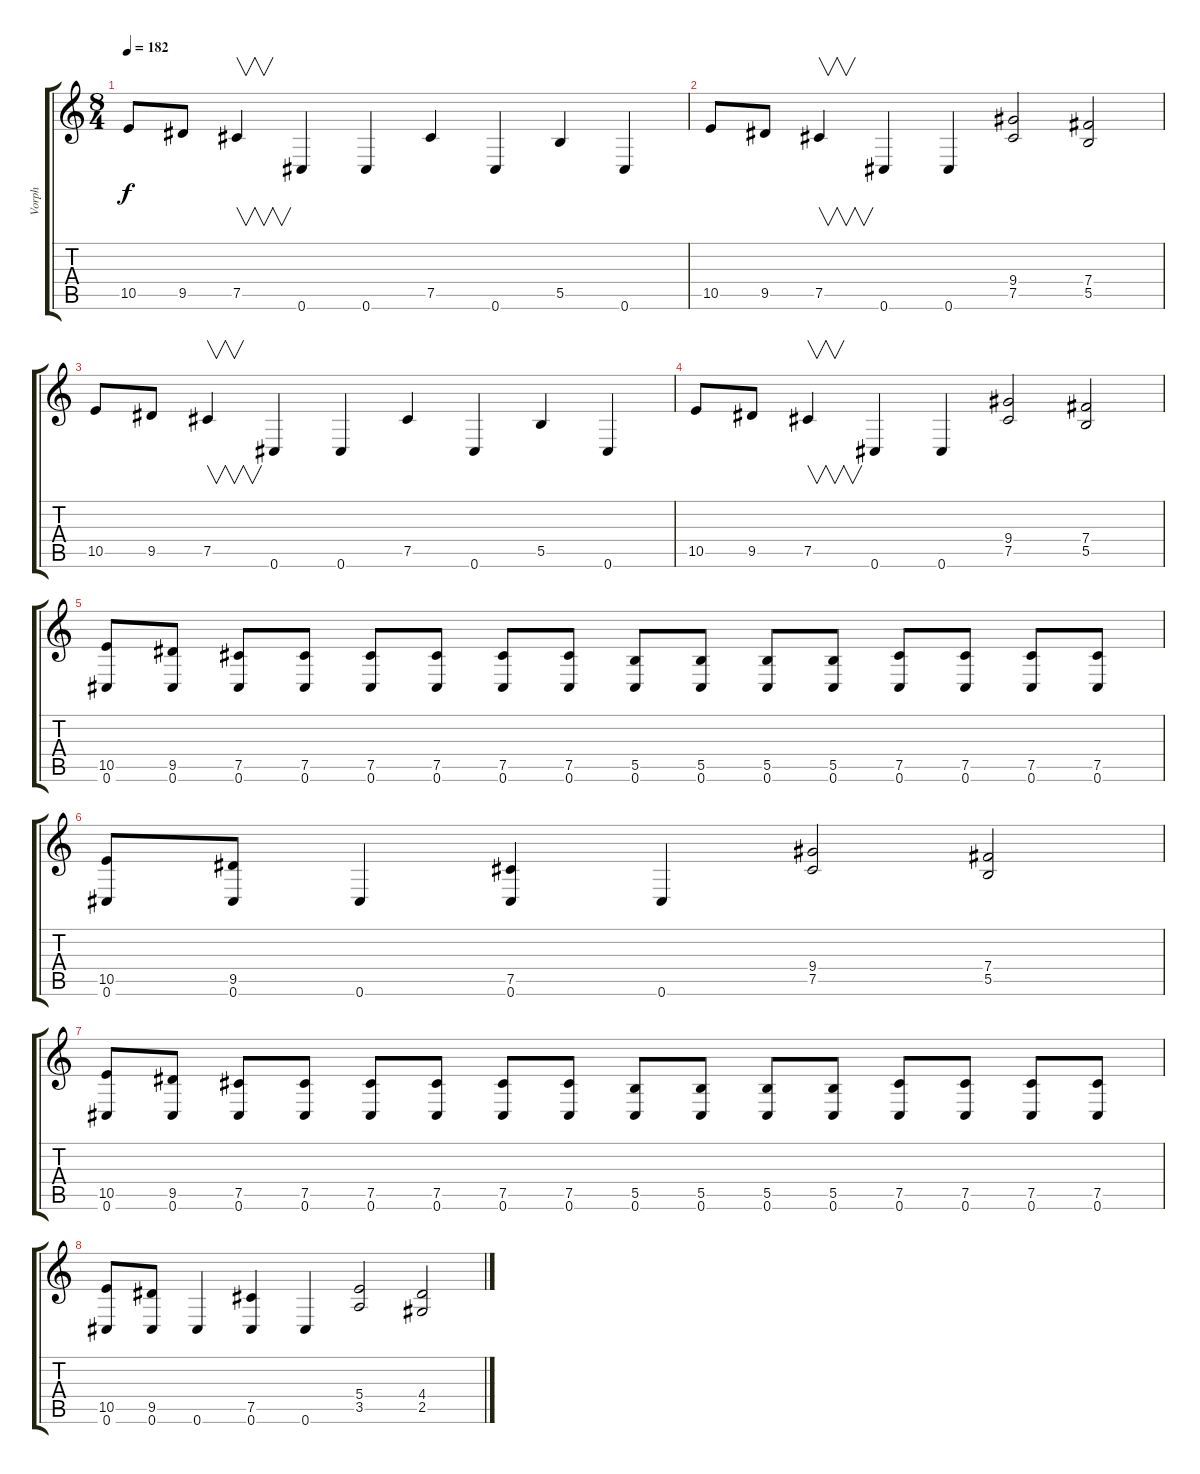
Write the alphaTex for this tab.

\track ("Vorph" "Vorph") {instrument distortionguitar}
\staff {score tabs}
\tuning (Db4 Ab3 E3 B2 Gb2 Db2) {hide}
\ts (8 4)
\tempo 182
\clef g2
\ks c
10.5.8{dy f instrument distortionguitar} 9.5.8 7.5.4{v} 0.6.4 0.6.4 7.5.4 0.6.4 5.5.4 0.6.4 |
10.5.8 9.5.8 7.5.4{v} 0.6.4 0.6.4 (9.4 7.5).2 (7.4 5.5).2 |
10.5.8 9.5.8 7.5.4{v} 0.6.4 0.6.4 7.5.4 0.6.4 5.5.4 0.6.4 |
10.5.8 9.5.8 7.5.4{v} 0.6.4 0.6.4 (9.4 7.5).2 (7.4 5.5).2 |
(10.5 0.6).8 (9.5 0.6).8 (7.5 0.6).8 (7.5 0.6).8 (7.5 0.6).8 (7.5 0.6).8 (7.5 0.6).8 (7.5 0.6).8 (5.5 0.6).8 (5.5 0.6).8 (5.5 0.6).8 (5.5 0.6).8 (7.5 0.6).8 (7.5 0.6).8 (7.5 0.6).8 (7.5 0.6).8 |
(10.5 0.6).8 (9.5 0.6).8 0.6.4 (7.5 0.6).4 0.6.4 (9.4 7.5).2 (7.4 5.5).2 |
(10.5 0.6).8 (9.5 0.6).8 (7.5 0.6).8 (7.5 0.6).8 (7.5 0.6).8 (7.5 0.6).8 (7.5 0.6).8 (7.5 0.6).8 (5.5 0.6).8 (5.5 0.6).8 (5.5 0.6).8 (5.5 0.6).8 (7.5 0.6).8 (7.5 0.6).8 (7.5 0.6).8 (7.5 0.6).8 |
(10.5 0.6).8 (9.5 0.6).8 0.6.4 (7.5 0.6).4 0.6.4 (5.4 3.5).2 (4.4 2.5).2
